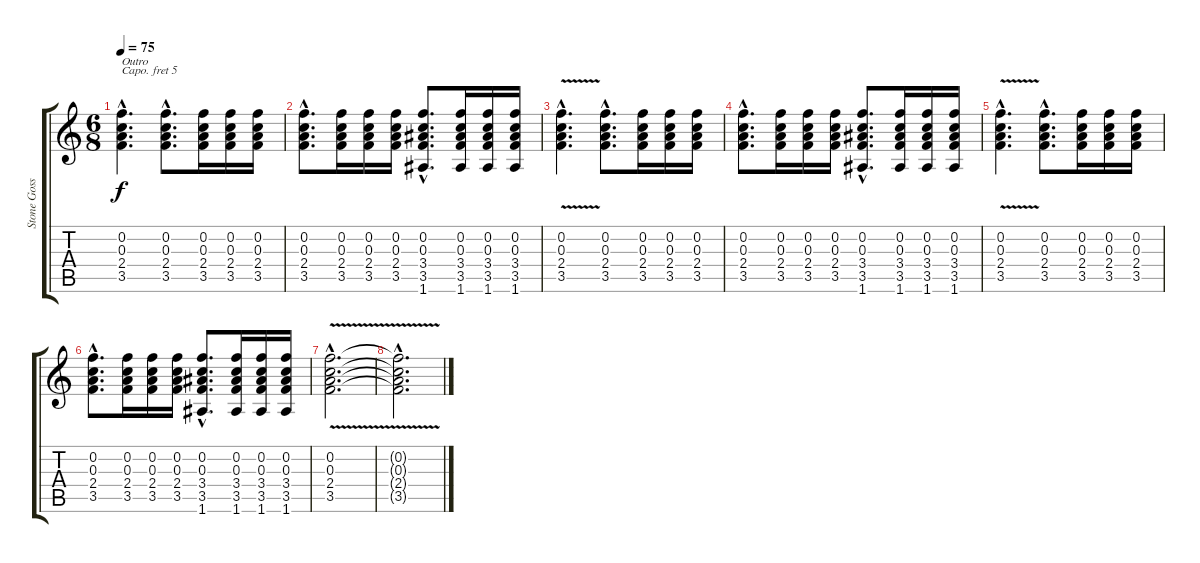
\track ("Stone Gossard" "Stone Goss") {instrument electricguitarclean}
\staff {score tabs}
\capo 5
\tuning (E4 C4 G3 D3 A2 E2) {hide}
\ts (6 8)
\tempo 75
\clef g2
\ks c
(0.2{hac} 0.3{hac} 2.4{hac} 3.5{hac}).4{d txt "Outro" dy f} (0.2{hac} 0.3{hac} 2.4{hac} 3.5{hac}).8{d} (0.2 0.3 2.4 3.5).16 (0.2 0.3 2.4 3.5).16 (0.2 0.3 2.4 3.5).16 |
(0.2{hac} 0.3{hac} 2.4{hac} 3.5{hac}).8{d} (0.2 0.3 2.4 3.5).16 (0.2 0.3 2.4 3.5).16 (0.2 0.3 2.4 3.5).16 (0.2{hac} 0.3{hac} 3.4{hac} 3.5{hac} 1.6{hac}).8{d} (0.2 0.3 3.4 3.5 1.6).16 (0.2 0.3 3.4 3.5 1.6).16 (0.2 0.3 3.4 3.5 1.6).16 |
(0.2{v hac} 0.3{v hac} 2.4{v hac} 3.5{v hac}).4{d} (0.2{hac} 0.3{hac} 2.4{hac} 3.5{hac}).8{d} (0.2 0.3 2.4 3.5).16 (0.2 0.3 2.4 3.5).16 (0.2 0.3 2.4 3.5).16 |
(0.2{hac} 0.3{hac} 2.4{hac} 3.5{hac}).8{d} (0.2 0.3 2.4 3.5).16 (0.2 0.3 2.4 3.5).16 (0.2 0.3 2.4 3.5).16 (0.2{hac} 0.3{hac} 3.4{hac} 3.5{hac} 1.6{hac}).8{d} (0.2 0.3 3.4 3.5 1.6).16 (0.2 0.3 3.4 3.5 1.6).16 (0.2 0.3 3.4 3.5 1.6).16 |
(0.2{v hac} 0.3{v hac} 2.4{v hac} 3.5{v hac}).4{d} (0.2{hac} 0.3{hac} 2.4{hac} 3.5{hac}).8{d} (0.2 0.3 2.4 3.5).16 (0.2 0.3 2.4 3.5).16 (0.2 0.3 2.4 3.5).16 |
(0.2{hac} 0.3{hac} 2.4{hac} 3.5{hac}).8{d} (0.2 0.3 2.4 3.5).16 (0.2 0.3 2.4 3.5).16 (0.2 0.3 2.4 3.5).16 (0.2{hac} 0.3{hac} 3.4{hac} 3.5{hac} 1.6{hac}).8{d} (0.2 0.3 3.4 3.5 1.6).16 (0.2 0.3 3.4 3.5 1.6).16 (0.2 0.3 3.4 3.5 1.6).16 |
(0.2{v hac} 0.3{v hac} 2.4{v hac} 3.5{v hac}).2{d} |
(0.2{v hac t} 0.3{v hac t} 2.4{v hac t} 3.5{v hac t}).2{d}
